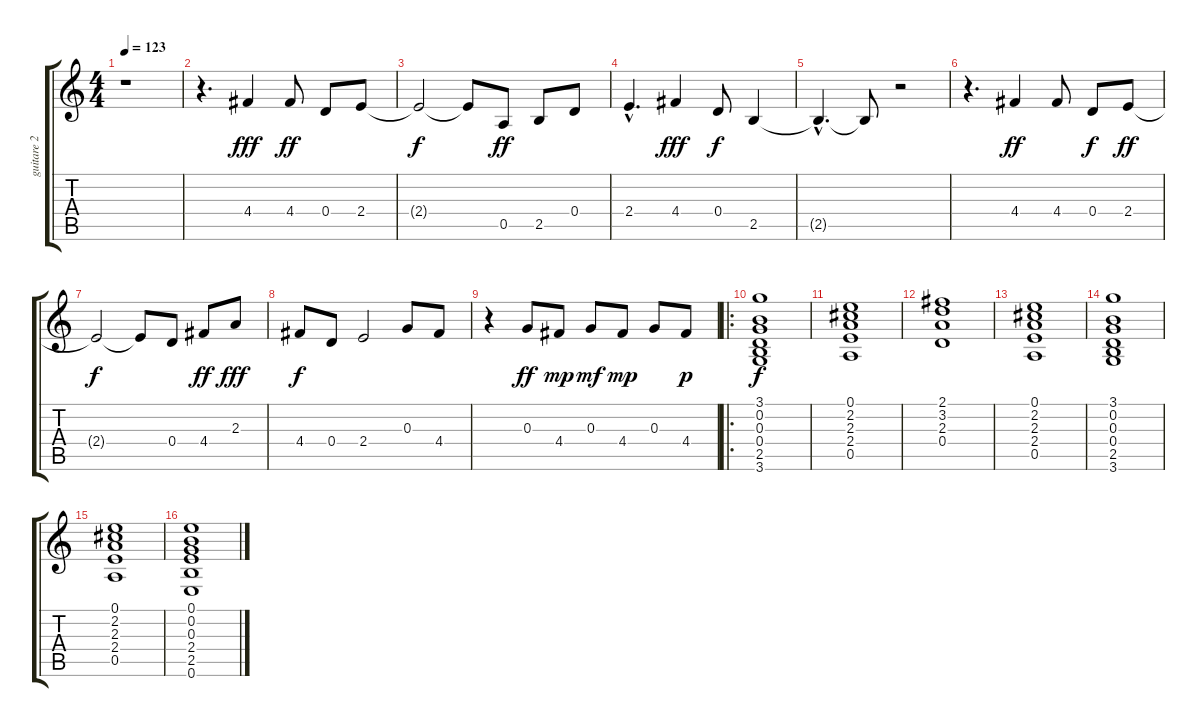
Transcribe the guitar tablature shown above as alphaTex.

\track ("guitare 2" "guitare 2") {instrument acousticguitarsteel}
\staff {score tabs}
\tuning (E4 B3 G3 D3 A2 E2) {hide}
\ts (4 4)
\tempo 123
\clef g2
\ks c
r.1{dy fff instrument acousticguitarsteel} |
r.4{d} 4.4.4 4.4.8{dy ff} 0.4.8 2.4.8 |
2.4{t}.2{dy f} 2.4{t}.8 0.5.8{dy ff} 2.5.8 0.4.8 |
2.4{hac}.4{d} 4.4.4{dy fff} 0.4.8{dy f} 2.5.4 |
2.5{hac t}.4{d} 2.5{t}.8 r.2 |
r.4{d} 4.4.4{dy ff} 4.4.8 0.4.8{dy f} 2.4.8{dy ff} |
2.4{t}.2{dy f} 2.4{t}.8 0.4.8 4.4.8{dy ff} 2.3.8{dy fff} |
4.4.8{dy f} 0.4.8 2.4.2 0.3.8 4.4.8 |
r.4 0.3.8{dy ff} 4.4.8{dy mp} 0.3.8{dy mf} 4.4.8{dy mp} 0.3.8 4.4.8{dy p} |
\ro
(3.1 0.2 0.3 0.4 2.5 3.6).1{dy f volume 14 instrument acousticguitarsteel} |
(0.1 2.2 2.3 2.4 0.5).1 |
(2.1 3.2 2.3 0.4).1 |
(0.1 2.2 2.3 2.4 0.5).1 |
(3.1 0.2 0.3 0.4 2.5 3.6).1 |
(0.1 2.2 2.3 2.4 0.5).1 |
(0.1 0.2 0.3 2.4 2.5 0.6).1
